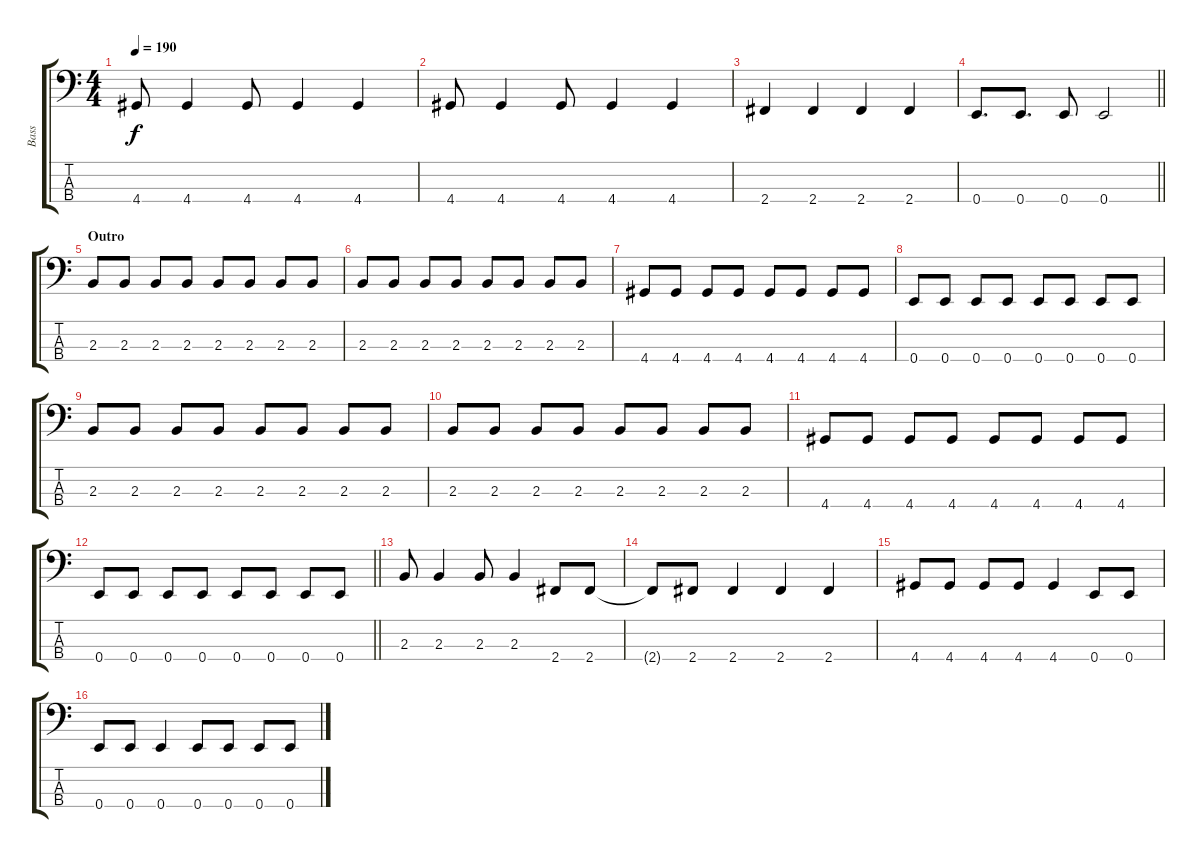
\track ("Bass" "Bass") {instrument electricbassfinger}
\staff {score tabs}
\tuning (G2 D2 A1 E1) {hide}
\ts (4 4)
\tempo 190
\clef f4
\ks c
4.4.8{dy f} 4.4.4 4.4.8 4.4.4 4.4.4 |
4.4.8 4.4.4 4.4.8 4.4.4 4.4.4 |
2.4.4 2.4.4 2.4.4 2.4.4 |
\barLineRight lightlight
0.4.8{d} 0.4.8{d} 0.4.8 0.4.2 |
\section ("" "Outro")
2.3.8 2.3.8 2.3.8 2.3.8 2.3.8 2.3.8 2.3.8 2.3.8 |
2.3.8 2.3.8 2.3.8 2.3.8 2.3.8 2.3.8 2.3.8 2.3.8 |
4.4.8 4.4.8 4.4.8 4.4.8 4.4.8 4.4.8 4.4.8 4.4.8 |
0.4.8 0.4.8 0.4.8 0.4.8 0.4.8 0.4.8 0.4.8 0.4.8 |
2.3.8 2.3.8 2.3.8 2.3.8 2.3.8 2.3.8 2.3.8 2.3.8 |
2.3.8 2.3.8 2.3.8 2.3.8 2.3.8 2.3.8 2.3.8 2.3.8 |
4.4.8 4.4.8 4.4.8 4.4.8 4.4.8 4.4.8 4.4.8 4.4.8 |
\barLineRight lightlight
0.4.8 0.4.8 0.4.8 0.4.8 0.4.8 0.4.8 0.4.8 0.4.8 |
2.3.8 2.3.4 2.3.8 2.3.4 2.4.8 2.4.8 |
2.4{t}.8 2.4.8 2.4.4 2.4.4 2.4.4 |
4.4.8 4.4.8 4.4.8 4.4.8 4.4.4 0.4.8 0.4.8 |
0.4.8 0.4.8 0.4.4 0.4.8 0.4.8 0.4.8 0.4.8
